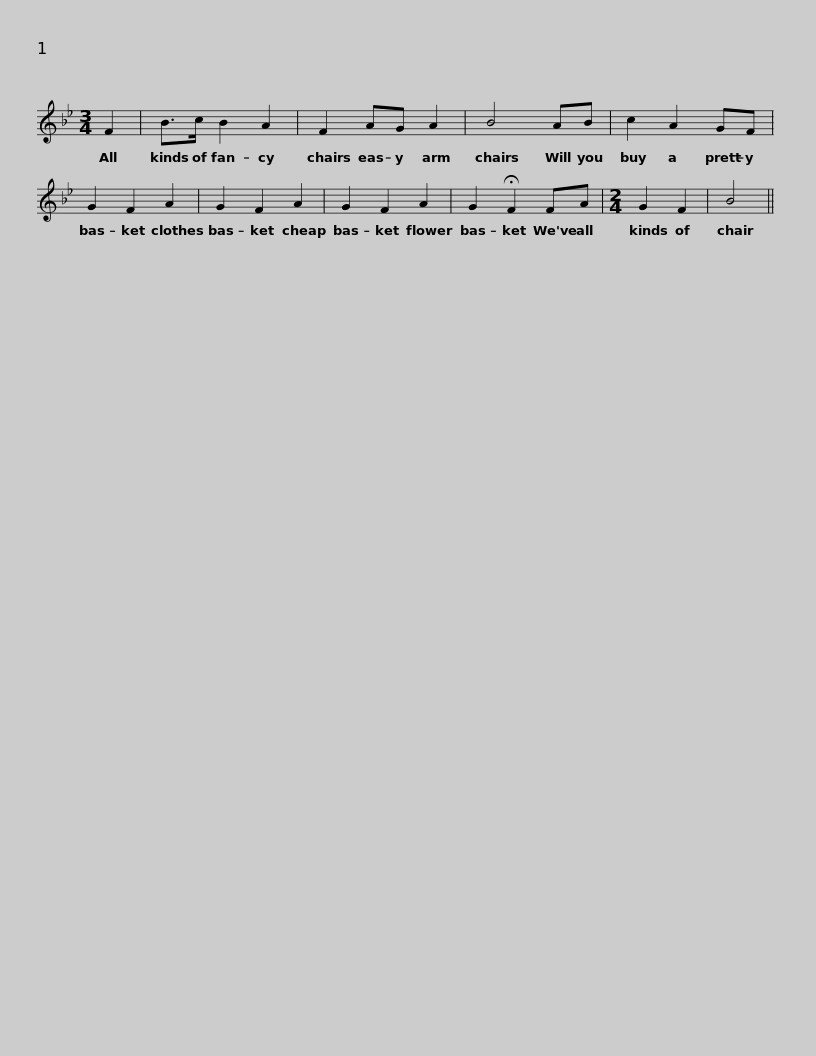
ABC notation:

X:1
L:1/8
M:3/4
I:linebreak $
K:Bb
V:1 treble
V:1
 F2 | B>c B2 A2 | F2 AG A2 | B4 AB | c2 A2 GF | %5
 G2 F2 A2 |$ G2 F2 A2 | G2 F2 A2 | G2 !fermata!F2 FA |[M:2/4] G2 F2 | %10
 B4 || %11
